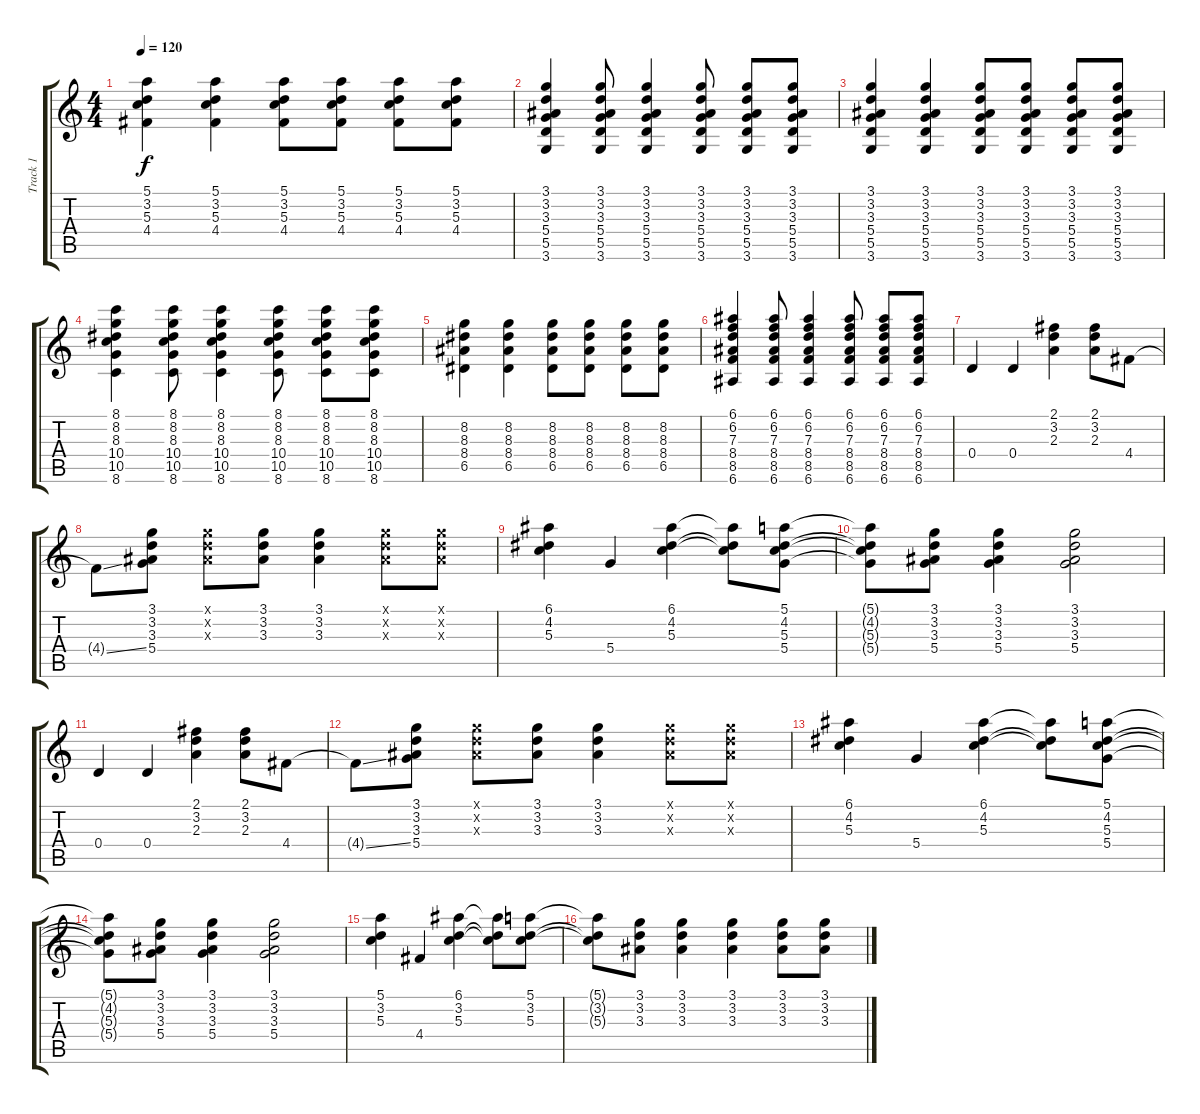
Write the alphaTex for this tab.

\track ("Track 1" "Track 1") {instrument acousticguitarsteel}
\staff {score tabs}
\tuning (E4 B3 G3 D3 A2 E2) {hide}
\ts (4 4)
\tempo 120
\clef g2
\ks c
(5.1 3.2 5.3 4.4).4{dy f} (5.1 3.2 5.3 4.4).4 (5.1 3.2 5.3 4.4).8 (5.1 3.2 5.3 4.4).8 (5.1 3.2 5.3 4.4).8 (5.1 3.2 5.3 4.4).8 |
(3.1 3.2 3.3 5.4 5.5 3.6).4 (3.1 3.2 3.3 5.4 5.5 3.6).8 (3.1 3.2 3.3 5.4 5.5 3.6).4 (3.1 3.2 3.3 5.4 5.5 3.6).8 (3.1 3.2 3.3 5.4 5.5 3.6).8 (3.1 3.2 3.3 5.4 5.5 3.6).8 |
(3.1 3.2 3.3 5.4 5.5 3.6).4 (3.1 3.2 3.3 5.4 5.5 3.6).4 (3.1 3.2 3.3 5.4 5.5 3.6).8 (3.1 3.2 3.3 5.4 5.5 3.6).8 (3.1 3.2 3.3 5.4 5.5 3.6).8 (3.1 3.2 3.3 5.4 5.5 3.6).8 |
(8.1 8.2 8.3 10.4 10.5 8.6).4 (8.1 8.2 8.3 10.4 10.5 8.6).8 (8.1 8.2 8.3 10.4 10.5 8.6).4 (8.1 8.2 8.3 10.4 10.5 8.6).8 (8.1 8.2 8.3 10.4 10.5 8.6).8 (8.1 8.2 8.3 10.4 10.5 8.6).8 |
(8.2 8.3 8.4 6.5).4 (8.2 8.3 8.4 6.5).4 (8.2 8.3 8.4 6.5).8 (8.2 8.3 8.4 6.5).8 (8.2 8.3 8.4 6.5).8 (8.2 8.3 8.4 6.5).8 |
(6.1 6.2 7.3 8.4 8.5 6.6).4 (6.1 6.2 7.3 8.4 8.5 6.6).8 (6.1 6.2 7.3 8.4 8.5 6.6).4 (6.1 6.2 7.3 8.4 8.5 6.6).8 (6.1 6.2 7.3 8.4 8.5 6.6).8 (6.1 6.2 7.3 8.4 8.5 6.6).8 |
0.4.4 0.4.4 (2.1 3.2 2.3).4 (2.1 3.2 2.3).8 4.4.8 |
4.4{ss t}.8 (3.1 3.2 3.3 5.4).8 (3.1{x} 3.2{x} 3.3{x}).8 (3.1 3.2 3.3).8 (3.1 3.2 3.3).4 (3.1{x} 3.2{x} 3.3{x}).8 (3.1{x} 3.2{x} 3.3{x}).8 |
(6.1 4.2 5.3).4 5.4.4 (6.1 4.2 5.3).4 (6.1{t} 4.2{t} 5.3{t}).8 (5.1 4.2 5.3 5.4).8 |
(5.1{t} 4.2{t} 5.3{t} 5.4{t}).8 (3.1 3.2 3.3 5.4).8 (3.1 3.2 3.3 5.4).4 (3.1 3.2 3.3 5.4).2 |
0.4.4 0.4.4 (2.1 3.2 2.3).4 (2.1 3.2 2.3).8 4.4.8 |
4.4{ss t}.8 (3.1 3.2 3.3 5.4).8 (3.1{x} 3.2{x} 3.3{x}).8 (3.1 3.2 3.3).8 (3.1 3.2 3.3).4 (3.1{x} 3.2{x} 3.3{x}).8 (3.1{x} 3.2{x} 3.3{x}).8 |
(6.1 4.2 5.3).4 5.4.4 (6.1 4.2 5.3).4 (6.1{t} 4.2{t} 5.3{t}).8 (5.1 4.2 5.3 5.4).8 |
(5.1{t} 4.2{t} 5.3{t} 5.4{t}).8 (3.1 3.2 3.3 5.4).8 (3.1 3.2 3.3 5.4).4 (3.1 3.2 3.3 5.4).2 |
(5.1 3.2 5.3).4 4.4.4 (6.1 3.2 5.3).4 (6.1{t} 3.2{t} 5.3{t}).8 (5.1 3.2 5.3).8 |
(5.1{t} 3.2{t} 5.3{t}).8 (3.1 3.2 3.3).8 (3.1 3.2 3.3).4 (3.1 3.2 3.3).4 (3.1 3.2 3.3).8 (3.1 3.2 3.3).8
